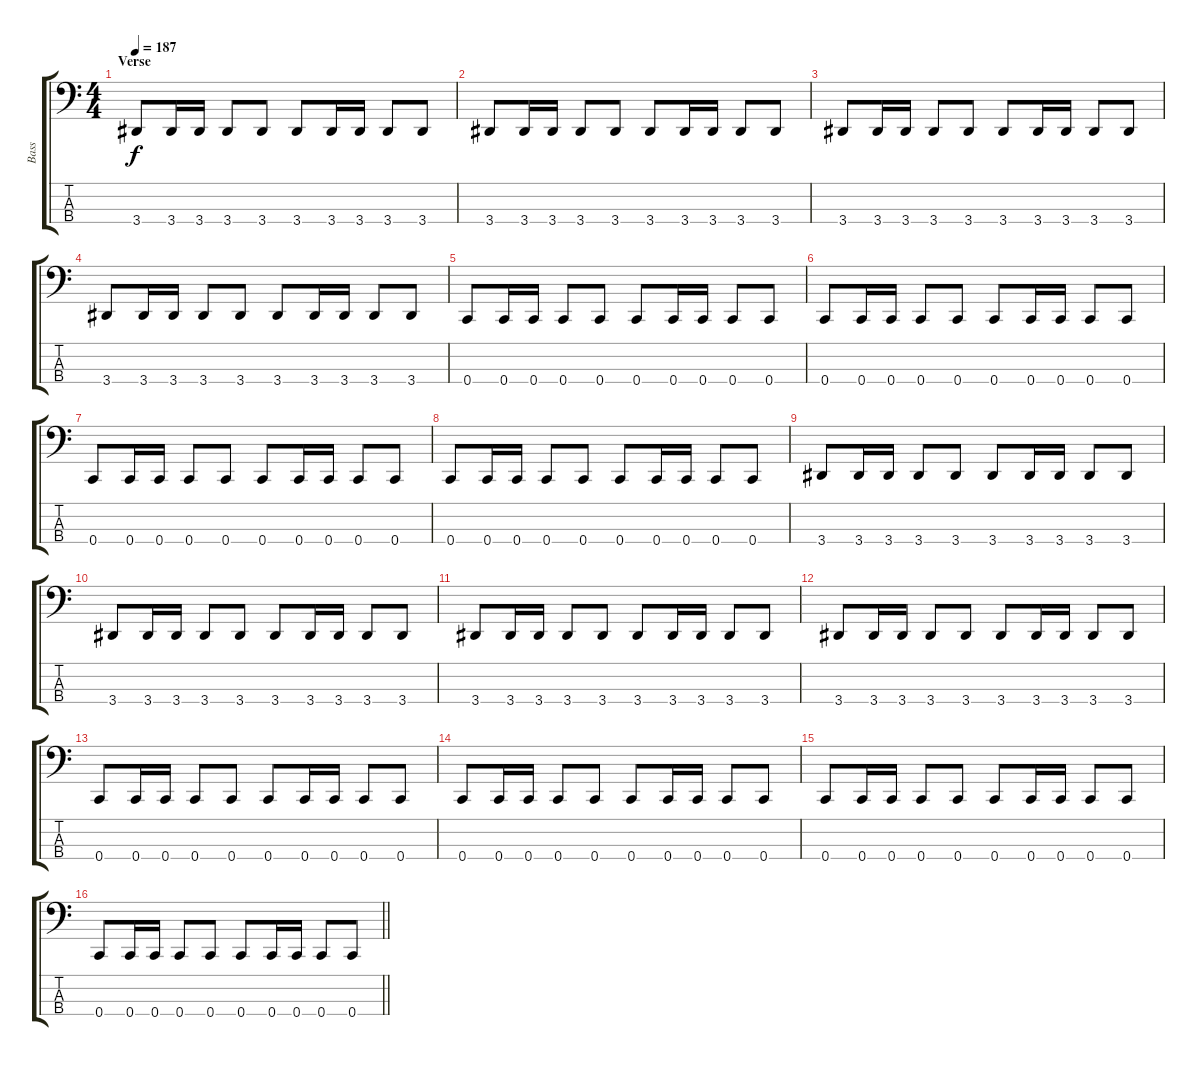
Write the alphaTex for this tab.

\track ("Bass" "Bass") {instrument electricbassfinger}
\staff {score tabs}
\tuning (F2 C2 G1 C1) {hide}
\ts (4 4)
\section ("" "Verse")
\tempo 187
\clef f4
\ks c
3.4.8{dy f} 3.4.16 3.4.16 3.4.8 3.4.8 3.4.8 3.4.16 3.4.16 3.4.8 3.4.8 |
3.4.8 3.4.16 3.4.16 3.4.8 3.4.8 3.4.8 3.4.16 3.4.16 3.4.8 3.4.8 |
3.4.8 3.4.16 3.4.16 3.4.8 3.4.8 3.4.8 3.4.16 3.4.16 3.4.8 3.4.8 |
3.4.8 3.4.16 3.4.16 3.4.8 3.4.8 3.4.8 3.4.16 3.4.16 3.4.8 3.4.8 |
0.4.8 0.4.16 0.4.16 0.4.8 0.4.8 0.4.8 0.4.16 0.4.16 0.4.8 0.4.8 |
0.4.8 0.4.16 0.4.16 0.4.8 0.4.8 0.4.8 0.4.16 0.4.16 0.4.8 0.4.8 |
0.4.8 0.4.16 0.4.16 0.4.8 0.4.8 0.4.8 0.4.16 0.4.16 0.4.8 0.4.8 |
0.4.8 0.4.16 0.4.16 0.4.8 0.4.8 0.4.8 0.4.16 0.4.16 0.4.8 0.4.8 |
3.4.8 3.4.16 3.4.16 3.4.8 3.4.8 3.4.8 3.4.16 3.4.16 3.4.8 3.4.8 |
3.4.8 3.4.16 3.4.16 3.4.8 3.4.8 3.4.8 3.4.16 3.4.16 3.4.8 3.4.8 |
3.4.8 3.4.16 3.4.16 3.4.8 3.4.8 3.4.8 3.4.16 3.4.16 3.4.8 3.4.8 |
3.4.8 3.4.16 3.4.16 3.4.8 3.4.8 3.4.8 3.4.16 3.4.16 3.4.8 3.4.8 |
0.4.8 0.4.16 0.4.16 0.4.8 0.4.8 0.4.8 0.4.16 0.4.16 0.4.8 0.4.8 |
0.4.8 0.4.16 0.4.16 0.4.8 0.4.8 0.4.8 0.4.16 0.4.16 0.4.8 0.4.8 |
0.4.8 0.4.16 0.4.16 0.4.8 0.4.8 0.4.8 0.4.16 0.4.16 0.4.8 0.4.8 |
\barLineRight lightlight
0.4.8 0.4.16 0.4.16 0.4.8 0.4.8 0.4.8 0.4.16 0.4.16 0.4.8 0.4.8
